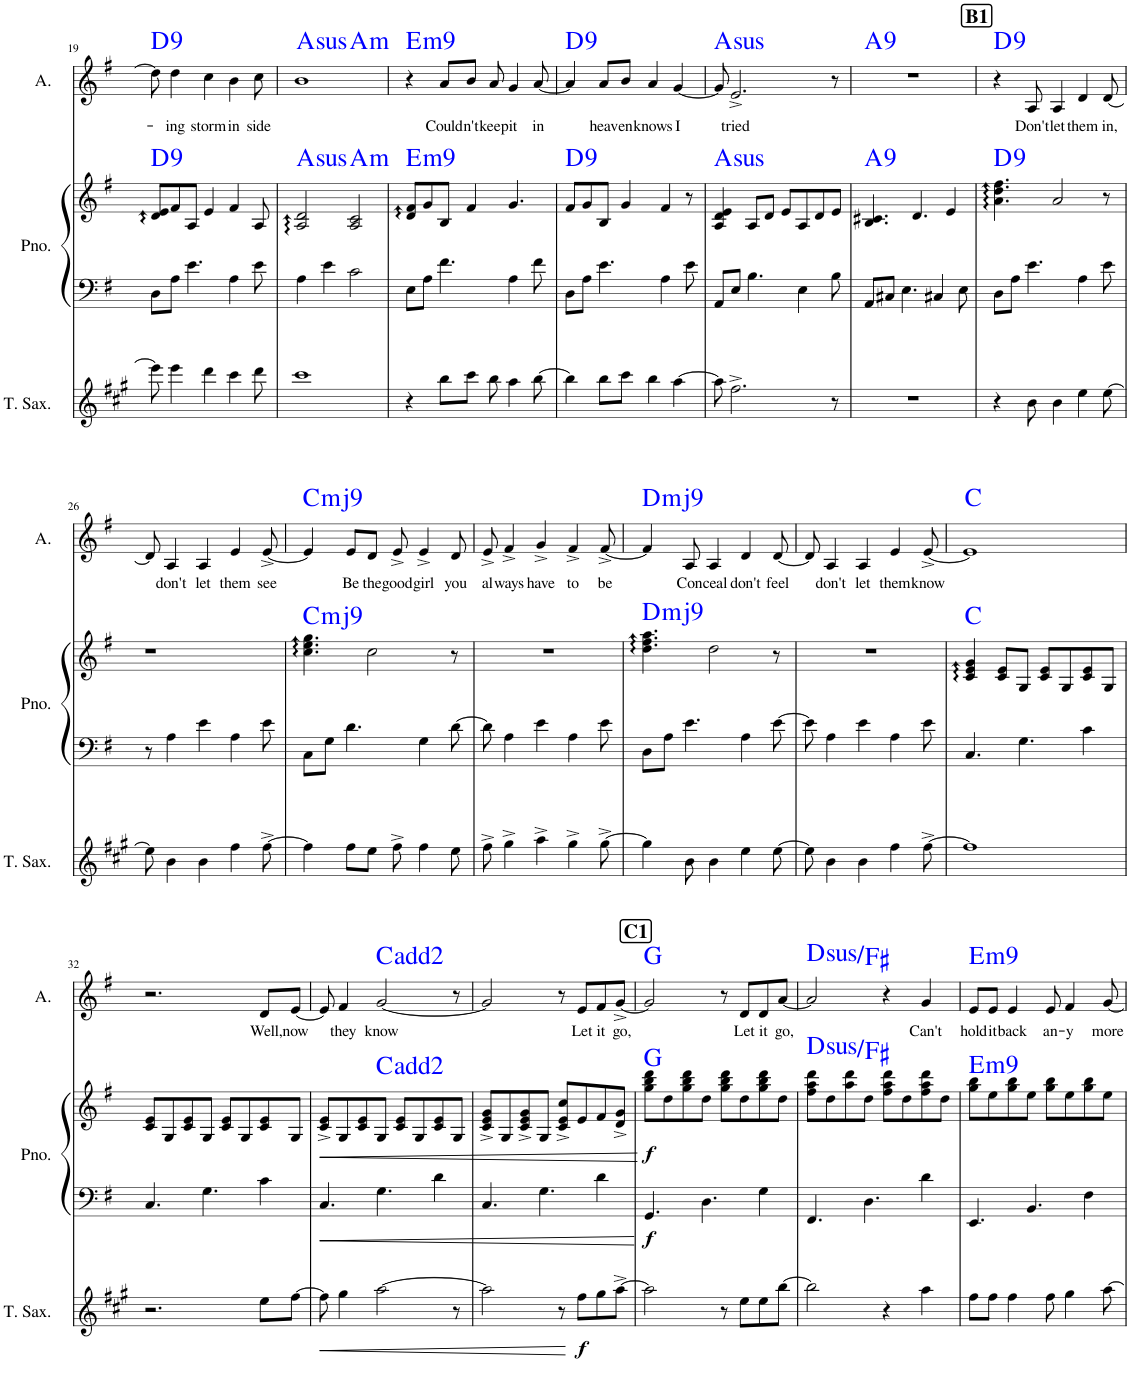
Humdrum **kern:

**kern	**dynam	**kern	**kern	**dynam	**harte	**kern	**text	**harte
*part3	*part3	*part2	*part2	*part2	*part2	*part1	*part1	*part1
*staff4	*staff4	*staff3	*staff2	*staff2/3	*	*staff1	*staff1	*
*I"Tenor Saxophone	*	*I"Piano	*	*	*	*I"Alto	*	*
*I'T. Sax.	*	*I'Pno.	*	*	*	*I'A.	*	*
!!LO:PB:g=z
*clefG2	*	*clefF4	*clefG2	*	*	*clefG2	*	*
*Trd8c14	*	*	*	*	*	*	*	*
*k[f#c#g#]	*	*k[f#]	*k[f#]	*	*	*k[f#]	*	*
*M4/4	*	*M4/4	*M4/4	*	*	*M4/4	*	*
=19	=19	=19	=19	=19	=19	=19	=19	=19
!	!	!	!	!	!LO:H:kt=9	!	!	!LO:H:kt=9
8eee\]	.	8D\L	8d/ 8e/L	.	D:9	8dd\]	.	D:9
!	!	!	!	!	!	!	!LO:LY:b	!
4eee\	.	8A\J	8f#/	.	.	4dd\	ing	.
.	.	4.e\	8A/J	.	.	.	.	.
!	!	!	!	!	!	!	!LO:LY:b	!
4ddd\	.	.	4e/	.	.	4cc\	storm	.
!	!	!	!	!	!	!	!LO:LY:b	!
4ccc#\	.	4A\	4f#/	.	.	4b\	in	.
!	!	!	!	!	!	!	!LO:LY:b	!
8ddd\	.	8e\	8A/	.	.	8cc\	side	.
=20	=20	=20	=20	=20	=20	=20	=20	=20
!	!	!	!	!	!LO:H:kt=sus	!	!	!LO:H:kt=sus
*	*	*	*	*	*	*^	*	*
1ccc#	.	4A\	2A/ 2d/	.	A:sus4	1b	2ryy	.	A:sus4
.	.	4e\	.	.	.	.	.	.	.
!	!	!	!	!	!LO:H:kt=m	!	!	!	!LO:H:kt=m
.	.	2c\	2A/ 2c/	.	A:min	.	2ryy	.	A:min
=21	=21	=21	=21	=21	=21	=21	=21	=21	=21
!	!	!	!	!	!LO:H:kt=m9	!	!	!	!LO:H:kt=m9
*	*	*	*	*	*	*v	*v	*	*
4r	.	8E\L	8d/ 8f#/L	.	E:min9	4r	.	E:min9
.	.	8A\J	8g/	.	.	.	.	.
!	!	!	!	!	!	!	!LO:LY:b	!
8bb\L	.	4.f#\	8B/J	.	.	8a/L	Could-	.
!	!	!	!	!	!	!	!LO:LY:b	!
8ccc#\J	.	.	4f#/	.	.	8b/J	-n't	.
!	!	!	!	!	!	!	!LO:LY:b	!
8bb\	.	.	.	.	.	8a/	keep	.
!	!	!	!	!	!	!	!LO:LY:b	!
4aa\	.	4A\	4.g/	.	.	4g/	it	.
!	!	!	!	!	!	!	!LO:LY:b	!
[8bb\	.	8f#\	.	.	.	[8a/	in	.
=22	=22	=22	=22	=22	=22	=22	=22	=22
!	!	!	!	!	!LO:H:kt=9	!	!	!LO:H:kt=9
4bb\]	.	8D\L	8f#/L	.	D:9	4a/]	.	D:9
.	.	8A\J	8g/	.	.	.	.	.
!	!	!	!	!	!	!	!LO:LY:b	!
8bb\L	.	4.e\	8B/J	.	.	8a/L	heav-	.
!	!	!	!	!	!	!	!LO:LY:b	!
8ccc#\J	.	.	4g/	.	.	8b/J	-en	.
!	!	!	!	!	!	!	!LO:LY:b	!
4bb\	.	.	.	.	.	4a/	knows	.
.	.	4A\	4f#/	.	.	.	.	.
!	!	!	!	!	!	!	!LO:LY:b	!
[4aa\	.	.	.	.	.	[4g/	I	.
.	.	8e\	8r	.	.	.	.	.
=23	=23	=23	=23	=23	=23	=23	=23	=23
!	!	!	!	!	!LO:H:kt=sus	!	!	!LO:H:kt=sus
8aa\]	.	8AA/L	4A/ 4d/ 4e/	.	A:sus4	8g/]	.	A:sus4
!	!	!	!	!	!	!	!LO:LY:b	!
2.ff#^\	.	8E/J	.	.	.	2.e^/	tried	.
.	.	4.B\	8A/L	.	.	.	.	.
.	.	.	8d/J	.	.	.	.	.
.	.	.	8e/L	.	.	.	.	.
.	.	4E\	8A/	.	.	.	.	.
.	.	.	8d/	.	.	.	.	.
8r	.	8B\	8e/J	.	.	8r	.	.
=24	=24	=24	=24	=24	=24	=24	=24	=24
!	!	!	!	!	!LO:H:kt=9	!	!	!LO:H:kt=9
1r	.	8AA/L	4.B/ 4.c#X/	.	A:9	1r	.	A:9
.	.	8C#X/J	.	.	.	.	.	.
.	.	4.E\	.	.	.	.	.	.
.	.	.	4.d/	.	.	.	.	.
.	.	4C#X/	.	.	.	.	.	.
.	.	.	4e/	.	.	.	.	.
.	.	8E\	.	.	.	.	.	.
!!LO:REH:place=s1:a:B:cj:fs=14:t=B1
=25	=25	=25	=25	=25	=25	=25	=25	=25
!	!	!	!	!	!LO:H:kt=9	!	!	!LO:H:kt=9
4r	.	8D\L	4.a\ 4.dd\ 4.ff#\	.	D:9	4r	.	D:9
.	.	8A\J	.	.	.	.	.	.
!	!	!	!	!	!	!	!LO:LY:b	!
8b\	.	4.e\	.	.	.	8A/	Don't	.
!	!	!	!	!	!	!	!LO:LY:b	!
4b\	.	.	2a/	.	.	4A/	let	.
!	!	!	!	!	!	!	!LO:LY:b	!
4ee\	.	4A\	.	.	.	4d/	them	.
!	!	!	!	!	!	!	!LO:LY:b	!
[8ee\	.	8e\	8r	.	.	[8d/	in,	.
!!LO:LB:g=z
=26	=26	=26	=26	=26	=26	=26	=26	=26
8ee\]	.	8r	1r	.	.	8d/]	.	.
!	!	!	!	!	!	!	!LO:LY:b	!
4b\	.	4A\	.	.	.	4A/	don't	.
!	!	!	!	!	!	!	!LO:LY:b	!
4b\	.	4e\	.	.	.	4A/	let	.
!	!	!	!	!	!	!	!LO:LY:b	!
4ff#\	.	4A\	.	.	.	4e/	them	.
!	!	!	!	!	!	!	!LO:LY:b	!
[8ff#^\	.	8e\	.	.	.	[8e^/	see	.
=27	=27	=27	=27	=27	=27	=27	=27	=27
!	!	!	!	!	!LO:H:kt=m	!	!	!LO:H:kt=m
4ff#\]	.	8C\L	4.cc\ 4.ee\ 4.gg\	.	C:min	4e/]	.	C:min
.	.	8G\J	.	.	.	.	.	.
!	!	!	!	!	!	!	!LO:LY:b	!
8ff#\L	.	4.d\	.	.	.	8e/L	Be	.
!	!	!	!	!	!	!	!LO:LY:b	!
8ee\J	.	.	2cc\	.	.	8d/J	the	.
!	!	!	!	!	!	!	!LO:LY:b	!
8ff#^\	.	.	.	.	.	8e^/	good	.
!	!	!	!	!	!	!	!LO:LY:b	!
4ff#\	.	4G\	.	.	.	4e^/	girl	.
!	!	!	!	!	!	!	!LO:LY:b	!
8ee\	.	[8d\	8r	.	.	8d/	you	.
=28	=28	=28	=28	=28	=28	=28	=28	=28
!	!	!	!	!	!	!	!LO:LY:b	!
8ff#^\	.	8d\]	1r	.	.	8e^/	al-	.
!	!	!	!	!	!	!	!LO:LY:b	!
4gg#^\	.	4A\	.	.	.	4f#^/	-ways	.
!	!	!	!	!	!	!	!LO:LY:b	!
4aa^\	.	4e\	.	.	.	4g^/	have	.
!	!	!	!	!	!	!	!LO:LY:b	!
4gg#^\	.	4A\	.	.	.	4f#^/	to	.
!	!	!	!	!	!	!	!LO:LY:b	!
[8gg#^\	.	8e\	.	.	.	[8f#^/	be	.
=29	=29	=29	=29	=29	=29	=29	=29	=29
!	!	!	!	!	!LO:H:kt=m	!	!	!LO:H:kt=m
4gg#\]	.	8D\L	4.dd\ 4.ff#\ 4.aa\	.	D:min	4f#/]	.	D:min
.	.	8A\J	.	.	.	.	.	.
!	!	!	!	!	!	!	!LO:LY:b	!
8b\	.	4.e\	.	.	.	8A/	Con-	.
!	!	!	!	!	!	!	!LO:LY:b	!
4b\	.	.	2dd\	.	.	4A/	-ceal	.
!	!	!	!	!	!	!	!LO:LY:b	!
4ee\	.	4A\	.	.	.	4d/	don't	.
!	!	!	!	!	!	!	!LO:LY:b	!
[8ee\	.	[8e\	8r	.	.	[8d/	feel	.
=30	=30	=30	=30	=30	=30	=30	=30	=30
8ee\]	.	8e\]	1r	.	.	8d/]	.	.
!	!	!	!	!	!	!	!LO:LY:b	!
4b\	.	4A\	.	.	.	4A/	don't	.
!	!	!	!	!	!	!	!LO:LY:b	!
4b\	.	4e\	.	.	.	4A/	let	.
!	!	!	!	!	!	!	!LO:LY:b	!
4ff#\	.	4A\	.	.	.	4e/	them	.
!	!	!	!	!	!	!	!LO:LY:b	!
[8ff#^\	.	8e\	.	.	.	[8e^/	know	.
=31	=31	=31	=31	=31	=31	=31	=31	=31
1ff#]	.	4.C/	4c/ 4e/ 4g/	.	C:maj	1e]	.	C:maj
.	.	.	8c/ 8e/L	.	.	.	.	.
.	.	4.G\	8G/J	.	.	.	.	.
.	.	.	8c/ 8e/L	.	.	.	.	.
.	.	.	8G/	.	.	.	.	.
.	.	4c\	8c/ 8e/	.	.	.	.	.
.	.	.	8G/J	.	.	.	.	.
!!LO:LB:g=z
=32	=32	=32	=32	=32	=32	=32	=32	=32
2.r	.	4.C/	8c/ 8e/L	.	.	2.r	.	.
.	.	.	8G/	.	.	.	.	.
.	.	.	8c/ 8e/	.	.	.	.	.
.	.	4.G\	8G/J	.	.	.	.	.
.	.	.	8c/ 8e/L	.	.	.	.	.
.	.	.	8G/	.	.	.	.	.
!	!	!	!	!	!	!	!LO:LY:b	!
8ee\L	.	4c\	8c/ 8e/	.	.	8d/L	Well,	.
!	!	!	!	!	!	!	!LO:LY:b	!
[8ff#\J	.	.	8G/J	.	.	[8e/J	now	.
=33	=33	=33	=33	=33	=33	=33	=33	=33
!	!LO:HP:b	!	!	!LO:HP:b	!	!	!	!
8ff#\]	<	4.C/	8c/^ 8e/^L	<	.	8e/]	.	.
!	!	!	!	!	!	!	!LO:LY:b	!
4gg#\	.	.	8G/	.	.	4f#/	they	.
.	.	.	8c/ 8e/	.	.	.	.	.
!	!	!	!	!	!	!	!LO:LY:b	!
[2aa\	.	4.G\	8G/J	.	.	[2g/	know	.
.	.	.	8c/ 8e/L	.	.	.	.	.
.	.	.	8G/	.	.	.	.	.
.	.	4d\	8c/ 8e/	.	.	.	.	.
8r	.	.	8G/J	.	.	8r	.	.
.	[	.	.	[	.	.	.	.
=34	=34	=34	=34	=34	=34	=34	=34	=34
2aa\]	.	4.C/	8c/^ 8e/^ 8g/^L	.	.	2g/]	.	.
.	.	.	8G/	.	.	.	.	.
.	.	.	8c/^ 8e/^ 8g/^	.	.	.	.	.
.	.	4.G\	8G/J	.	.	.	.	.
8r	.	.	8c/^ 8e/^ 8cc/^L	.	.	8r	.	.
!	!LO:DY:b	!	!	!	!	!	!LO:LY:b	!
8ff#\L	f	.	8e/	.	.	8e/L	Let	.
!	!	!	!	!	!	!	!LO:LY:b	!
8gg#\	.	4d\	8f#/	.	.	8f#/	it	.
!	!	!	!	!	!	!	!LO:LY:b	!
[8aa^\J	.	.	8d/^ 8g/^J	.	.	[8g^/J	go,	.
!!LO:REH:place=s1:a:B:cj:fs=14:t=C1
=35	=35	=35	=35	=35	=35	=35	=35	=35
!	!	!	!	!LO:DY:b=2	!	!	!	!
!	!	!	!	!LO:DY:n=1:b	!	!	!	!
2aa\]	.	4.GG/	8gg\ 8bb\ 8ddd\L	f f	G:maj	2g/]	.	G:maj
.	.	.	8dd\	.	.	.	.	.
.	.	.	8gg\ 8bb\ 8ddd\	.	.	.	.	.
.	.	4.D\	8dd\J	.	.	.	.	.
8r	.	.	8gg\ 8bb\ 8ddd\L	.	.	8r	.	.
!	!	!	!	!	!	!	!LO:LY:b	!
8ee\L	.	.	8dd\	.	.	8d/L	Let	.
!	!	!	!	!	!	!	!LO:LY:b	!
8ee\	.	4G\	8gg\ 8bb\ 8ddd\	.	.	8d/	it	.
!	!	!	!	!	!	!	!LO:LY:b	!
[8bb\J	.	.	8dd\J	.	.	[8a/J	go,	.
=36	=36	=36	=36	=36	=36	=36	=36	=36
!	!	!	!	!	!LO:H:kt=sus	!	!	!LO:H:kt=sus
2bb\]	.	4.FF#/	8ff#\ 8aa\ 8ddd\L	.	D:sus4/3	2a/]	.	D:sus4/3
.	.	.	8dd\	.	.	.	.	.
.	.	.	8aa\ 8ddd\	.	.	.	.	.
.	.	4.D\	8dd\J	.	.	.	.	.
4r	.	.	8ff#\ 8aa\ 8ddd\L	.	.	4r	.	.
.	.	.	8dd\	.	.	.	.	.
!	!	!	!	!	!	!	!LO:LY:b	!
4aa\	.	4d\	8ff#\ 8aa\ 8ddd\	.	.	4g/	Can't	.
.	.	.	8dd\J	.	.	.	.	.
=37	=37	=37	=37	=37	=37	=37	=37	=37
!	!	!	!	!	!LO:H:kt=m9	!	!LO:LY:b	!LO:H:kt=m9
8ff#\L	.	4.EE/	8gg\ 8bb\L	.	E:min9	8e/L	hold	E:min9
!	!	!	!	!	!	!	!LO:LY:b	!
8ff#\J	.	.	8ee\	.	.	8e/J	it	.
!	!	!	!	!	!	!	!LO:LY:b	!
4ff#\	.	.	8gg\ 8bb\	.	.	4e/	back	.
.	.	4.BB/	8ee\J	.	.	.	.	.
!	!	!	!	!	!	!	!LO:LY:b	!
8ff#\	.	.	8gg\ 8bb\L	.	.	8e/	an-	.
!	!	!	!	!	!	!	!LO:LY:b	!
4gg#\	.	.	8ee\	.	.	4f#/	-y	.
.	.	4F#\	8gg\ 8bb\	.	.	.	.	.
!	!	!	!	!	!	!	!LO:LY:b	!
[8aa\	.	.	8ee\J	.	.	[8g/	more	.
=	=	=	=	=	=	=	=	=
*-	*-	*-	*-	*-	*-	*-	*-	*-
